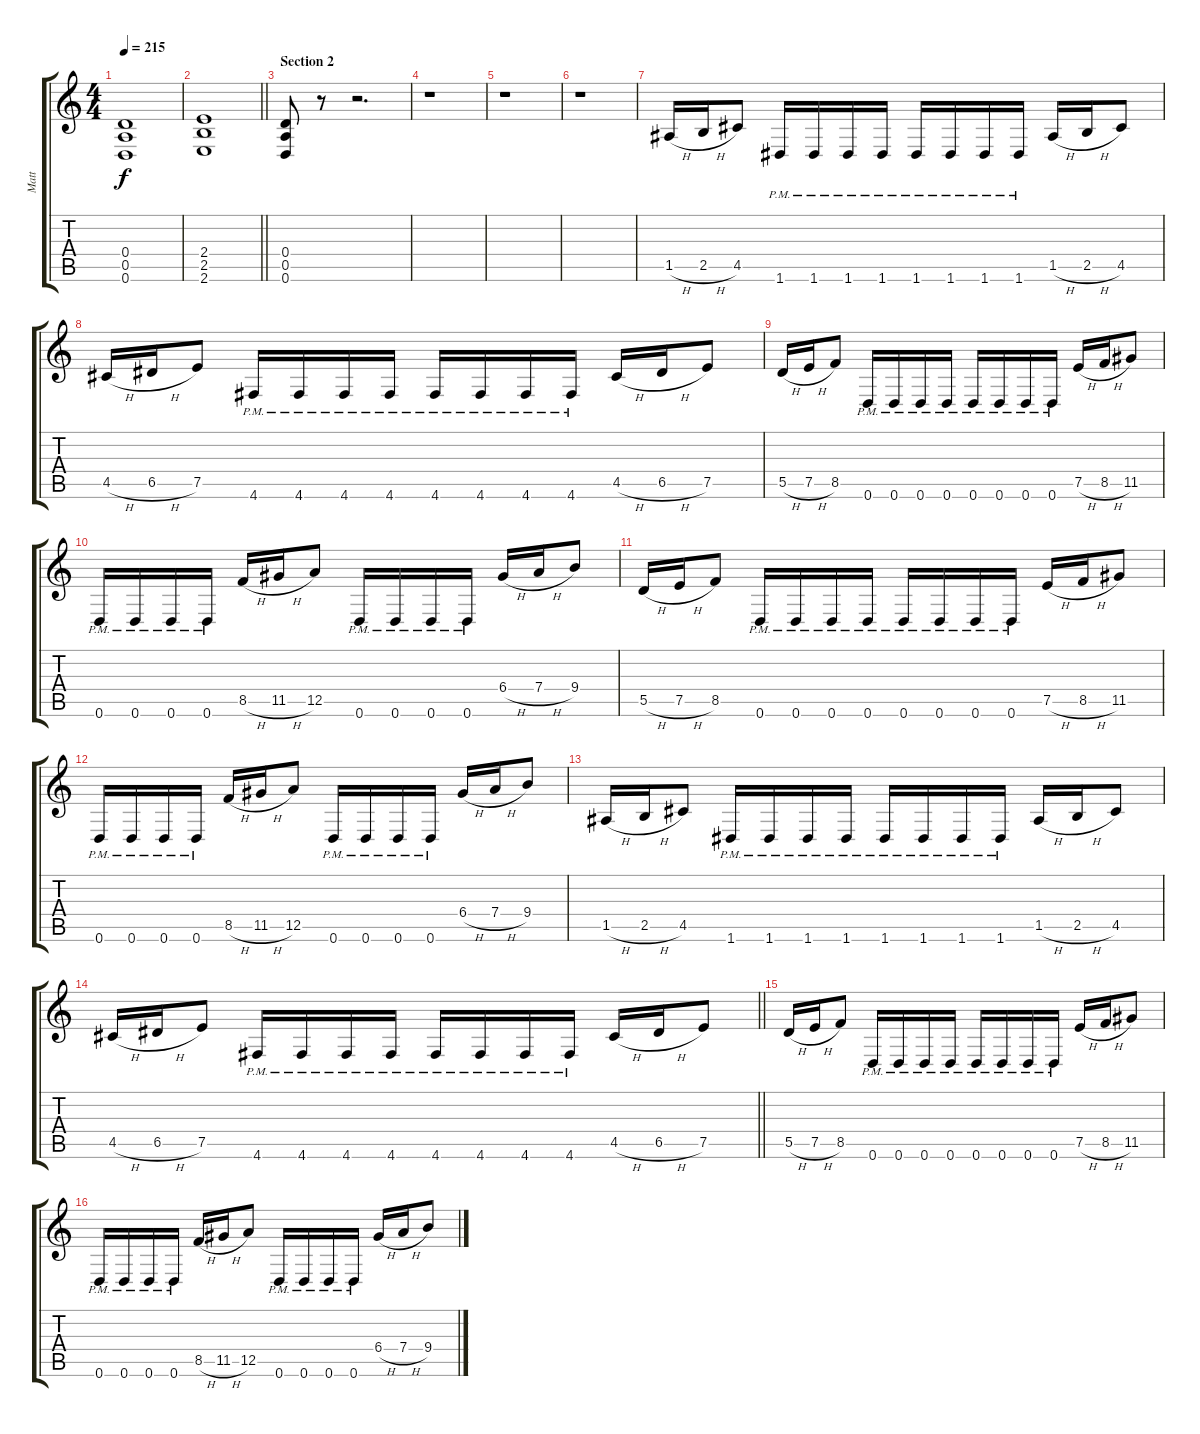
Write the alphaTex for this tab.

\track ("Matt" "Matt") {instrument distortionguitar}
\staff {score tabs}
\tuning (E4 B3 G3 D3 A2 D2) {hide}
\ts (4 4)
\tempo 215
\clef g2
\ks c
(0.4 0.5 0.6).1{dy f} |
\barLineRight lightlight
(2.4 2.5 2.6).1 |
\section ("" "Section 2")
(0.4 0.5 0.6).8 r.8 r.2{d} |
r.1 |
r.1 |
r.1 |
1.5{h}.16 2.5{h}.16 4.5.8 1.6{pm}.16 1.6{pm}.16 1.6{pm}.16 1.6{pm}.16 1.6{pm}.16 1.6{pm}.16 1.6{pm}.16 1.6{pm}.16 1.5{h}.16 2.5{h}.16 4.5.8 |
4.5{h}.16 6.5{h}.16 7.5.8 4.6{pm}.16 4.6{pm}.16 4.6{pm}.16 4.6{pm}.16 4.6{pm}.16 4.6{pm}.16 4.6{pm}.16 4.6{pm}.16 4.5{h}.16 6.5{h}.16 7.5.8 |
5.5{h}.16 7.5{h}.16 8.5.8 0.6{pm}.16 0.6{pm}.16 0.6{pm}.16 0.6{pm}.16 0.6{pm}.16 0.6{pm}.16 0.6{pm}.16 0.6{pm}.16 7.5{h}.16 8.5{h}.16 11.5.8 |
0.6{pm}.16 0.6{pm}.16 0.6{pm}.16 0.6{pm}.16 8.5{h}.16 11.5{h}.16 12.5.8 0.6{pm}.16 0.6{pm}.16 0.6{pm}.16 0.6{pm}.16 6.4{h}.16 7.4{h}.16 9.4.8 |
5.5{h}.16 7.5{h}.16 8.5.8 0.6{pm}.16 0.6{pm}.16 0.6{pm}.16 0.6{pm}.16 0.6{pm}.16 0.6{pm}.16 0.6{pm}.16 0.6{pm}.16 7.5{h}.16 8.5{h}.16 11.5.8 |
0.6{pm}.16 0.6{pm}.16 0.6{pm}.16 0.6{pm}.16 8.5{h}.16 11.5{h}.16 12.5.8 0.6{pm}.16 0.6{pm}.16 0.6{pm}.16 0.6{pm}.16 6.4{h}.16 7.4{h}.16 9.4.8 |
1.5{h}.16 2.5{h}.16 4.5.8 1.6{pm}.16 1.6{pm}.16 1.6{pm}.16 1.6{pm}.16 1.6{pm}.16 1.6{pm}.16 1.6{pm}.16 1.6{pm}.16 1.5{h}.16 2.5{h}.16 4.5.8 |
\barLineRight lightlight
4.5{h}.16 6.5{h}.16 7.5.8 4.6{pm}.16 4.6{pm}.16 4.6{pm}.16 4.6{pm}.16 4.6{pm}.16 4.6{pm}.16 4.6{pm}.16 4.6{pm}.16 4.5{h}.16 6.5{h}.16 7.5.8 |
5.5{h}.16 7.5{h}.16 8.5.8 0.6{pm}.16 0.6{pm}.16 0.6{pm}.16 0.6{pm}.16 0.6{pm}.16 0.6{pm}.16 0.6{pm}.16 0.6{pm}.16 7.5{h}.16 8.5{h}.16 11.5.8 |
0.6{pm}.16 0.6{pm}.16 0.6{pm}.16 0.6{pm}.16 8.5{h}.16 11.5{h}.16 12.5.8 0.6{pm}.16 0.6{pm}.16 0.6{pm}.16 0.6{pm}.16 6.4{h}.16 7.4{h}.16 9.4.8
